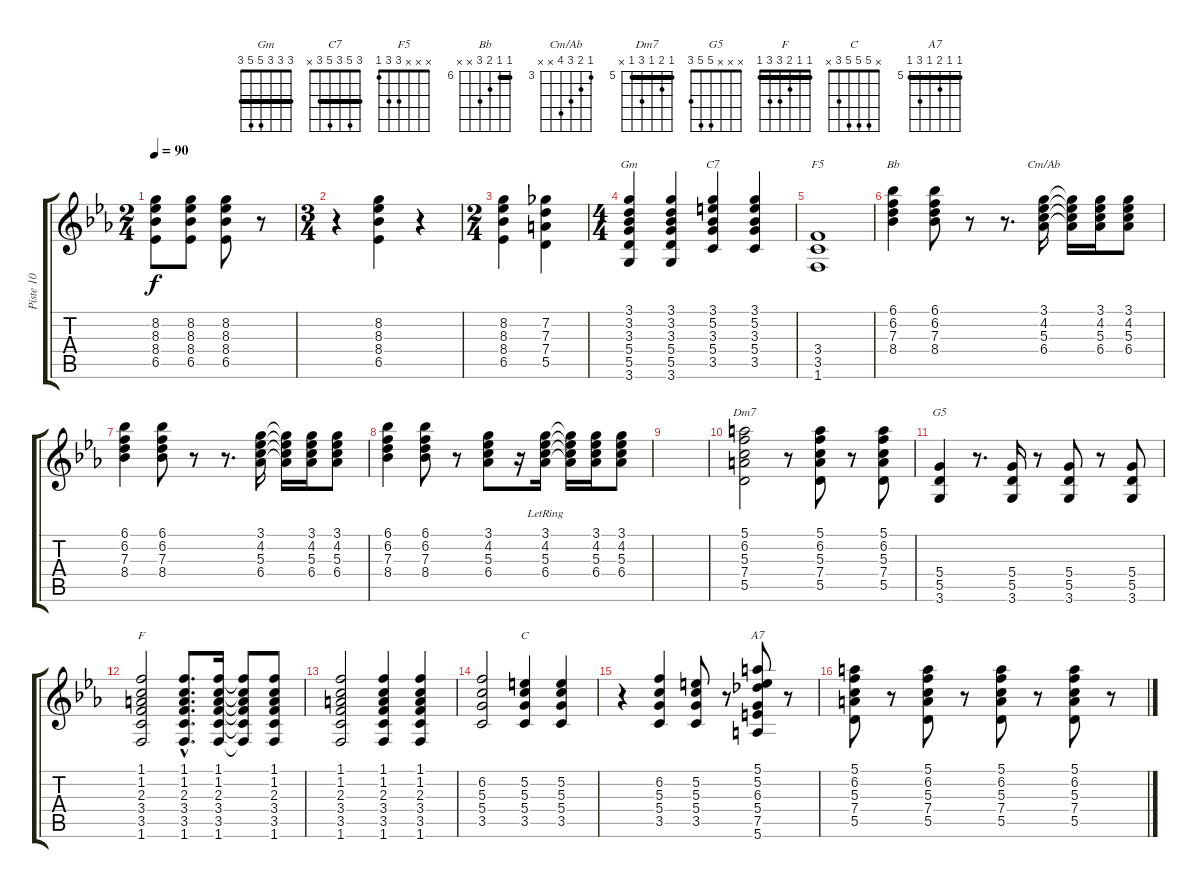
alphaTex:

\track ("Piste 10" "Piste 10") {instrument electricguitarjazz}
\staff {score tabs}
\tuning (E4 B3 G3 D3 A2 E2) {hide}
\chord ("Gm" 3 3 3 5 5 3) {barre 3}
\chord ("C7" 3 5 3 5 3 x) {barre 3}
\chord ("F5" x x x 3 3 1)
\chord ("Bb" 6 6 7 8 x x) {firstfret 6 barre 6}
\chord ("Cm/Ab" 3 4 5 6 x x) {firstfret 3}
\chord ("Dm7" 5 6 5 7 5 x) {firstfret 5 barre 5}
\chord ("G5" x x x 5 5 3)
\chord ("F" 1 1 2 3 3 1) {barre 1}
\chord ("C" x 5 5 5 3 x)
\chord ("A7" 5 5 6 5 7 5) {firstfret 5 barre 5}
\ts (2 4)
\tempo 90
\clef g2
\ks eb
(8.2 8.3 8.4 6.5).8{dy f} (8.2 8.3 8.4 6.5).8 (8.2 8.3 8.4 6.5).8 r.8 |
\ts (3 4)
r.4 (8.2 8.3 8.4 6.5).4 r.4 |
\ts (2 4)
(8.2 8.3 8.4 6.5).4 (7.2 7.3 7.4 5.5).4 |
\ts (4 4)
(3.1 3.2 3.3 5.4 5.5 3.6).4{ch "Gm"} (3.1 3.2 3.3 5.4 5.5 3.6).4 (3.1 5.2 3.3 5.4 3.5).4{ch "C7"} (3.1 5.2 3.3 5.4 3.5).4 |
(3.4 3.5 1.6).1{ch "F5"} |
(6.1 6.2 7.3 8.4).4{ch "Bb"} (6.1 6.2 7.3 8.4).8 r.8 r.8{d} (3.1 4.2 5.3 6.4).16{ch "Cm/Ab"} (3.1{t} 4.2{t} 5.3{t} 6.4{t}).16 (3.1 4.2 5.3 6.4).16 (3.1 4.2 5.3 6.4).8 |
(6.1 6.2 7.3 8.4).4 (6.1 6.2 7.3 8.4).8 r.8 r.8{d} (3.1 4.2 5.3 6.4).16 (3.1{t} 4.2{t} 5.3{t} 6.4{t}).16 (3.1 4.2 5.3 6.4).16 (3.1 4.2 5.3 6.4).8 |
(6.1 6.2 7.3 8.4).4 (6.1 6.2 7.3 8.4).8 r.8 (3.1 4.2 5.3 6.4).8 r.16 (3.1{lr} 4.2 5.3 6.4).16 (3.1{t} 4.2{t} 5.3{t} 6.4{t}).16 (3.1 4.2 5.3 6.4).16 (3.1 4.2 5.3 6.4).8 |
|
(5.1 6.2 5.3 7.4 5.5).2{ch "Dm7"} r.8 (5.1 6.2 5.3 7.4 5.5).8 r.8 (5.1 6.2 5.3 7.4 5.5).8 |
(5.4 5.5 3.6).4{ch "G5"} r.8{d} (5.4 5.5 3.6).16 r.8 (5.4 5.5 3.6).8 r.8 (5.4 5.5 3.6).8 |
(1.1 1.2 2.3 3.4 3.5 1.6).2{ch "F"} (1.1{hac} 1.2{hac} 2.3{hac} 3.4{hac} 3.5{hac} 1.6{hac}).8{d} (1.1 1.2 2.3 3.4 3.5 1.6).16 (1.1{t} 1.2{t} 2.3{t} 3.4{t} 3.5{t} 1.6{t}).8 (1.1 1.2 2.3 3.4 3.5 1.6).8 |
(1.1 1.2 2.3 3.4 3.5 1.6).2 (1.1 1.2 2.3 3.4 3.5 1.6).4 (1.1 1.2 2.3 3.4 3.5 1.6).4 |
(6.2 5.3 5.4 3.5).2 (5.2 5.3 5.4 3.5).4{ch "C"} (5.2 5.3 5.4 3.5).4 |
r.4 (6.2 5.3 5.4 3.5).4 (5.2 5.3 5.4 3.5).8 r.8 (5.1 5.2 6.3 5.4 7.5 5.6).8{ch "A7"} r.8 |
(5.1 6.2 5.3 7.4 5.5).8 r.8 (5.1 6.2 5.3 7.4 5.5).8 r.8 (5.1 6.2 5.3 7.4 5.5).8 r.8 (5.1 6.2 5.3 7.4 5.5).8 r.8
